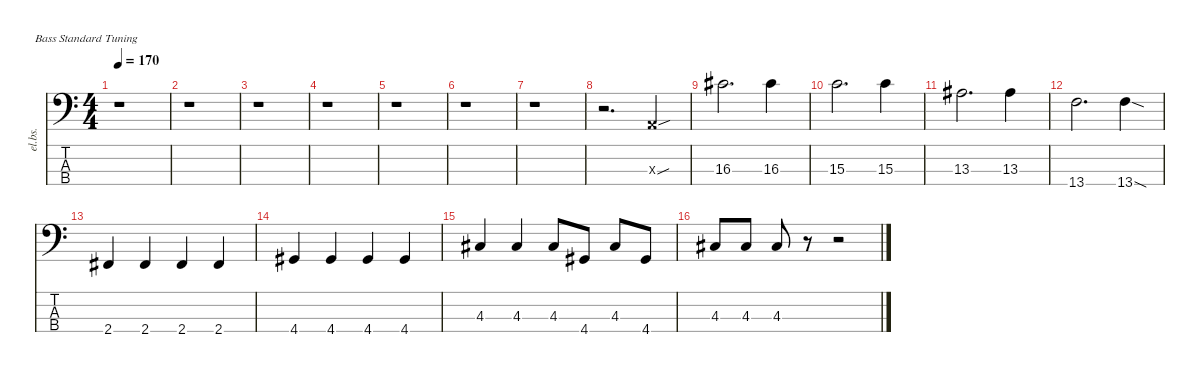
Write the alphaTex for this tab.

\defaultSystemsLayout 4
\hideDynamics
\bracketExtendMode nobrackets
\track ("Electric Bass" "el.bs.") {mute instrument electricbassfinger}
\staff {score tabs}
\tuning (G2 D2 A1 E1)
\ts (4 4)
\tempo 170
\clef f4
\ks c
r.1{dy mf beam Down} |
r.1{beam Down} |
r.1{beam Down} |
r.1{beam Down} |
r.1{beam Down} |
r.1{beam Down} |
r.1{beam Down} |
r.2{d beam Down} 0.3{sou x}.4{beam Up} |
16.3{acc #}.2{d beam Down} 16.3{acc #}.4{beam Down} |
15.3.2{d beam Down} 15.3.4{beam Down} |
13.3{acc #}.2{d beam Down} 13.3{acc #}.4{beam Down} |
13.4.2{d beam Down} 13.4{sod}.4{beam Down} |
2.4{acc #}.4{beam Up} 2.4{acc #}.4{beam Up} 2.4{acc #}.4{beam Up} 2.4{acc #}.4{beam Up} |
4.4{acc #}.4{beam Up} 4.4{acc #}.4{beam Up} 4.4{acc #}.4{beam Up} 4.4{acc #}.4{beam Up} |
4.3{acc #}.4{beam Up} 4.3{acc #}.4{beam Up} 4.3{acc #}.8{beam Up} 4.4{acc #}.8{beam Up} 4.3{acc #}.8{beam Up} 4.4{acc #}.8{beam Up} |
4.3{acc #}.8{beam Up} 4.3{acc #}.8{beam Up} 4.3{acc #}.8{beam Up} r.8{beam Down} r.2{beam Down}
